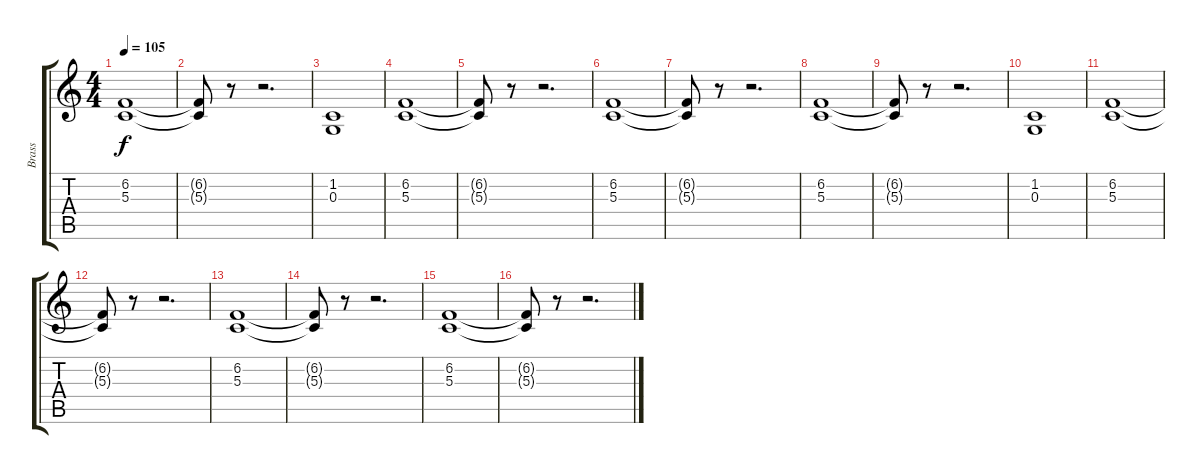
\track ("Brass" "Brass") {instrument brasssection}
\staff {score tabs}
\tuning (E4 B3 G3 D3 A2 E2) {hide}
\ts (4 4)
\tempo 105
\clef g2
\ks c
(6.2 5.3).1{dy f} |
(6.2{t} 5.3{t}).8 r.8 r.2{d} |
(1.2 0.3).1 |
(6.2 5.3).1 |
(6.2{t} 5.3{t}).8 r.8 r.2{d} |
(6.2 5.3).1 |
(6.2{t} 5.3{t}).8 r.8 r.2{d} |
(6.2 5.3).1 |
(6.2{t} 5.3{t}).8 r.8 r.2{d} |
(1.2 0.3).1 |
(6.2 5.3).1 |
(6.2{t} 5.3{t}).8 r.8 r.2{d} |
(6.2 5.3).1 |
(6.2{t} 5.3{t}).8 r.8 r.2{d} |
(6.2 5.3).1 |
(6.2{t} 5.3{t}).8 r.8 r.2{d}
